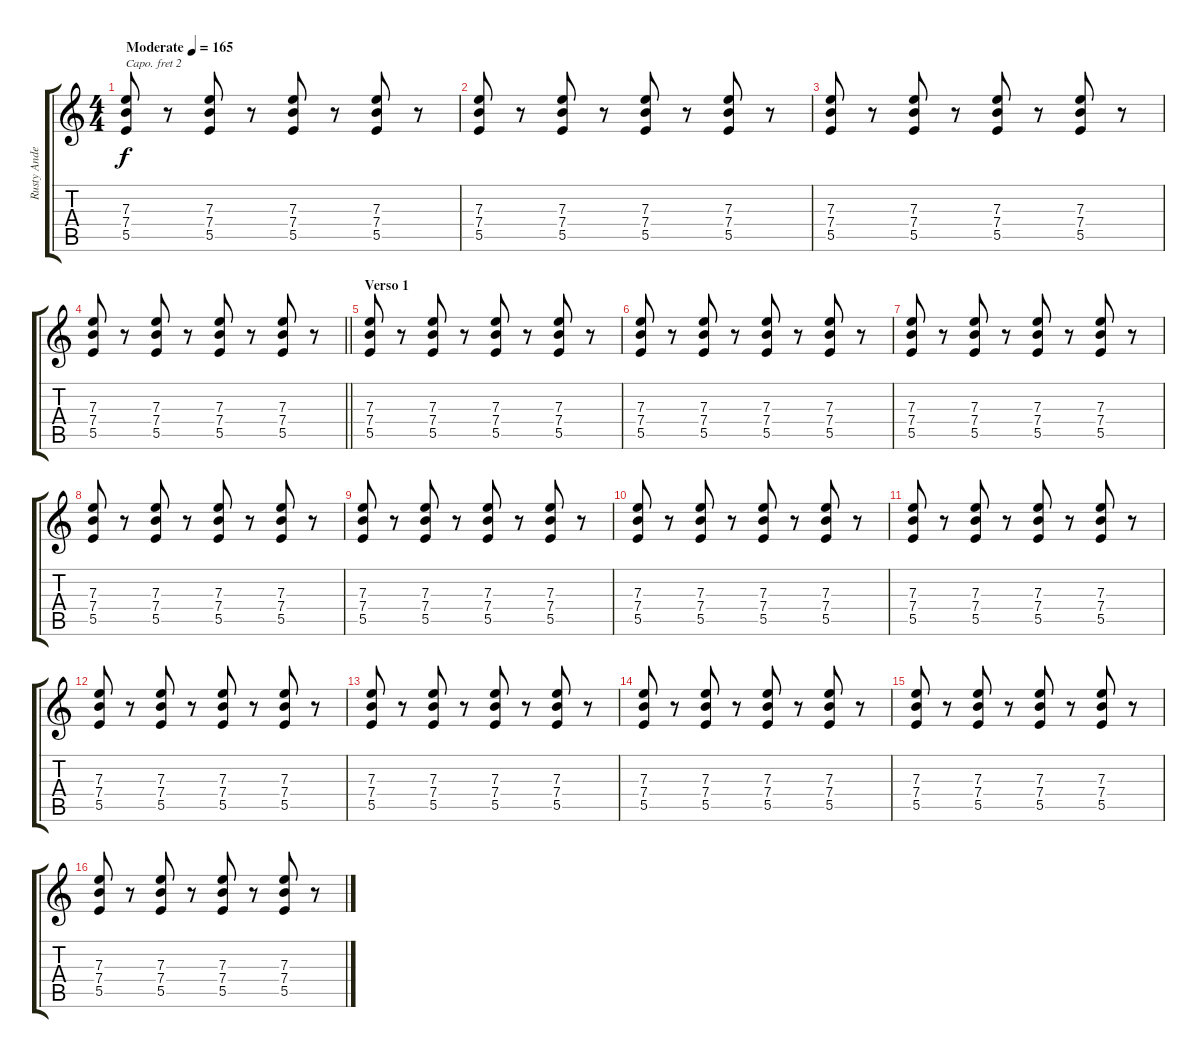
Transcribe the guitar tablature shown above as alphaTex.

\track ("Rusty Anderson" "Rusty Ande") {instrument distortionguitar}
\staff {score tabs}
\capo 2
\tuning (E4 B3 G3 D3 A2 E2) {hide}
\ts (4 4)
\section ("" "")
\tempo (165 "Moderate")
\clef g2
\ks c
(7.3 7.4 5.5).8{dy f instrument distortionguitar} r.8 (7.3 7.4 5.5).8 r.8 (7.3 7.4 5.5).8 r.8 (7.3 7.4 5.5).8 r.8 |
(7.3 7.4 5.5).8 r.8 (7.3 7.4 5.5).8 r.8 (7.3 7.4 5.5).8 r.8 (7.3 7.4 5.5).8 r.8 |
(7.3 7.4 5.5).8 r.8 (7.3 7.4 5.5).8 r.8 (7.3 7.4 5.5).8 r.8 (7.3 7.4 5.5).8 r.8 |
\barLineRight lightlight
(7.3 7.4 5.5).8 r.8 (7.3 7.4 5.5).8 r.8 (7.3 7.4 5.5).8 r.8 (7.3 7.4 5.5).8 r.8 |
\section ("" "Verso 1")
(7.3 7.4 5.5).8 r.8 (7.3 7.4 5.5).8 r.8 (7.3 7.4 5.5).8 r.8 (7.3 7.4 5.5).8 r.8 |
(7.3 7.4 5.5).8 r.8 (7.3 7.4 5.5).8 r.8 (7.3 7.4 5.5).8 r.8 (7.3 7.4 5.5).8 r.8 |
(7.3 7.4 5.5).8 r.8 (7.3 7.4 5.5).8 r.8 (7.3 7.4 5.5).8 r.8 (7.3 7.4 5.5).8 r.8 |
(7.3 7.4 5.5).8 r.8 (7.3 7.4 5.5).8 r.8 (7.3 7.4 5.5).8 r.8 (7.3 7.4 5.5).8 r.8 |
(7.3 7.4 5.5).8 r.8 (7.3 7.4 5.5).8 r.8 (7.3 7.4 5.5).8 r.8 (7.3 7.4 5.5).8 r.8 |
(7.3 7.4 5.5).8 r.8 (7.3 7.4 5.5).8 r.8 (7.3 7.4 5.5).8 r.8 (7.3 7.4 5.5).8 r.8 |
(7.3 7.4 5.5).8 r.8 (7.3 7.4 5.5).8 r.8 (7.3 7.4 5.5).8 r.8 (7.3 7.4 5.5).8 r.8 |
(7.3 7.4 5.5).8 r.8 (7.3 7.4 5.5).8 r.8 (7.3 7.4 5.5).8 r.8 (7.3 7.4 5.5).8 r.8 |
(7.3 7.4 5.5).8 r.8 (7.3 7.4 5.5).8 r.8 (7.3 7.4 5.5).8 r.8 (7.3 7.4 5.5).8 r.8 |
(7.3 7.4 5.5).8 r.8 (7.3 7.4 5.5).8 r.8 (7.3 7.4 5.5).8 r.8 (7.3 7.4 5.5).8 r.8 |
(7.3 7.4 5.5).8 r.8 (7.3 7.4 5.5).8 r.8 (7.3 7.4 5.5).8 r.8 (7.3 7.4 5.5).8 r.8 |
(7.3 7.4 5.5).8 r.8 (7.3 7.4 5.5).8 r.8 (7.3 7.4 5.5).8 r.8 (7.3 7.4 5.5).8 r.8
